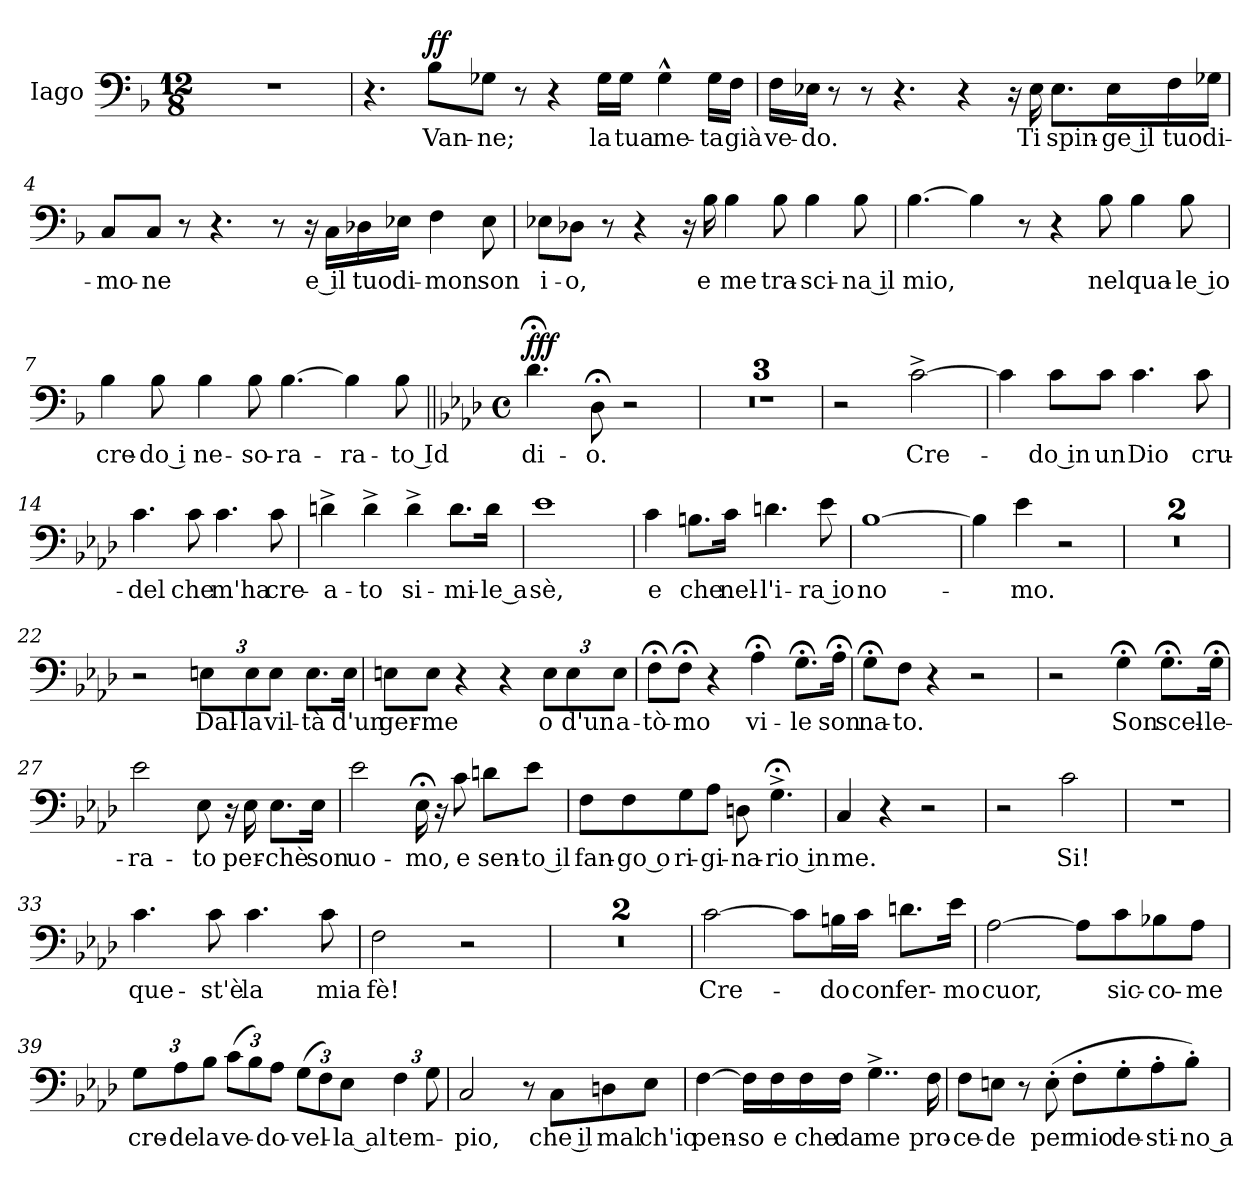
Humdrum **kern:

**kern	**text	**dynam
*part1	*part1	*part1
*staff1	*staff1	*staff1
*I"Iago	*	*
*I'I.	*	*
*clefF4	*	*
*k[b-]	*	*
*M12/8	*	*
=1	=1	=1
1.r	.	.
=2	=2	=2
4.r	.	.
!	!	!LO:DY:b
8B-\L	Van-	ff
8G-X\J	-ne;	.
8r	.	.
4r	.	.
16G-\LL	la	.
16G-\JJ	tua	.
4G-^^\	me-	.
16G-\LL	-ta	.
16F\JJ	già	.
=3	=3	=3
16F\LL	ve-	.
16E-X\JJ	-do.	.
8r	.	.
8r	.	.
4.r	.	.
4r	.	.
16r	.	.
16E-\	Ti	.
8.E-\L	spin-	.
16E-\L	ge il	.
16F\	tuo	.
16G-X\JJ	di-	.
!!LO:LB:g=z
=4	=4	=4
8C/L	-mo-	.
8C/J	-ne	.
8r	.	.
4.r	.	.
8r	.	.
16r	.	.
16C\LL	e il	.
16D-X\	tuo	.
16E-X\JJ	di-	.
4F\	-mon	.
8E-\	son	.
=5	=5	=5
8E-X\L	i-	.
8D-X\J	-o,	.
8r	.	.
4r	.	.
16r	.	.
16B-\	e	.
4B-\	me	.
8B-\	tra-	.
4B-\	-sci-	.
8B-\	na il	.
=6	=6	=6
[4.B-\	mio,	.
4B-\]	.	.
8r	.	.
4r	.	.
8B-\	nel	.
4B-\	qua-	.
8B-\	le io	.
!!LO:PB:g=z
=7	=7	=7
4B-\	cre-	.
8B-\	do i	.
4B-\	-ne-	.
8B-\	-so-	.
[4.B-\	-ra-	.
4B-\]	-ra-	.
8B-\	to Id	.
=8||	=8||	=8||
*k[b-e-a-d-]	*	*
*M4/4	*	*
*met(c)	*	*
!	!	!LO:DY:b
4.d-;<\	-di-	fff
8D-;<\	-o.	.
2r	.	.
=9	=9	=9
1r	.	.
=10	=10	=10
1r	.	.
=11	=11	=11
1r	.	.
=12	=12	=12
2r	.	.
[2c^\	Cre-	.
=13	=13	=13
4c\]	.	.
8c\L	do in	.
8c\J	un	.
4.c\	Dio	.
8c\	cru-	.
=14	=14	=14
4.c\	-del	.
8c\	che	.
4.c\	m'ha	.
8c\	cre-	.
=15	=15	=15
4dn^\	-a-	.
4d^\	-to	.
4d^\	si-	.
8.d\L	-mi-	.
16d\Jk	le a	.
=16	=16	=16
1e-	sè,	.
!!LO:PB:g=z
=17	=17	=17
4c\	e	.
8.Bn\L	che	.
16c\Jk	nel-	.
4.dn\	-l'i-	.
8e-\	ra io	.
=18	=18	=18
[1B-	no-	.
=19	=19	=19
4B-\]	.	.
4e-\	-mo.	.
2r	.	.
=20	=20	=20
1r	.	.
!!LO:PB:g=z
=21	=21	=21
1r	.	.
=22	=22	=22
2r	.	.
*Xbrackettup	*	*
12En\L	Dal-	.
12E\	-la	.
12E\J	vil-	.
8.E\L	-tà	.
16E\Jk	d'un	.
=23	=23	=23
8En\L	ger-	.
8E\J	-me	.
4r	.	.
4r	.	.
12E\L	o	.
12E\	d'un	.
12E\J	a-	.
=24	=24	=24
8F;<\L	-tò-	.
8F;<\J	-mo	.
4r	.	.
4A-;<\	vi-	.
8.G;<\L	-le	.
16A-;<\Jk	son	.
!!LO:PB:g=z
=25	=25	=25
8G;<\L	na-	.
8F\J	-to.	.
4r	.	.
2r	.	.
=26	=26	=26
2r	.	.
4G;<\	Son	.
8.G;<\L	scel-	.
16G;<\Jk	-le-	.
=27	=27	=27
2e-\	-ra-	.
8E-\	-to	.
16r	.	.
16E-\	per-	.
8.E-\L	-chè	.
16E-\Jk	son	.
=28	=28	=28
2e-\	uo-	.
16E-;<\	-mo,	.
16r	.	.
8c\	e	.
8dn\L	sen-	.
8e-\J	to il	.
=29	=29	=29
8F\L	fan-	.
8F\	go o	.
8G\	-ri-	.
8A-\J	-gi-	.
8Dn\	-na-	.
4.G;<^\	rio in	.
=30	=30	=30
4C/	me.	.
4r	.	.
2r	.	.
=31	=31	=31
2r	.	.
2c\	Si!	.
!!LO:PB:g=z
=32	=32	=32
1r	.	.
=33	=33	=33
4.c\	que-	.
8c\	-st'è	.
4.c\	la	.
8c\	mia	.
=34	=34	=34
2F\	fè!	.
2r	.	.
=35	=35	=35
1r	.	.
=36	=36	=36
1r	.	.
=37	=37	=37
[2c\	Cre-	.
8c\L]	.	.
16Bn\L	-do	.
16c\JJ	con	.
8.dn\L	fer-	.
16e-\Jk	-mo	.
!!LO:PB:g=z
=38	=38	=38
[2A-\	cuor,	.
8A-\L]	.	.
8c\	sic-	.
8B-X\	-co-	.
8A-\J	-me	.
=39	=39	=39
12G\L	cre-	.
12A-\	-de	.
12B-\J	la	.
(12c\L	ve-	.
12B-\)	.	.
12A-\J	-do-	.
(12G\L	-vel-	.
12F\)	.	.
12E-\J	la al	.
6F\	tem-	.
12G\	.	.
=40	=40	=40
2C/	-pio,	.
8r	.	.
8C\L	che il	.
8Dn\	mal	.
8E-\J	ch'io	.
=41	=41	=41
[4F\	pen-	.
16F\LL]	-so	.
16F\	e	.
16F\	che	.
16F\JJ	da	.
4..G^\	me	.
16F\	pro-	.
!!LO:PB:g=z
=42	=42	=42
8F\L	-ce-	.
8En\J	-de	.
8r	.	.
(8E'\	per	.
8F'\L	mio	.
8G'\	de-	.
8A-'\	-sti-	.
8B-'\J)	no a	.
=	=	=
*-	*-	*-
